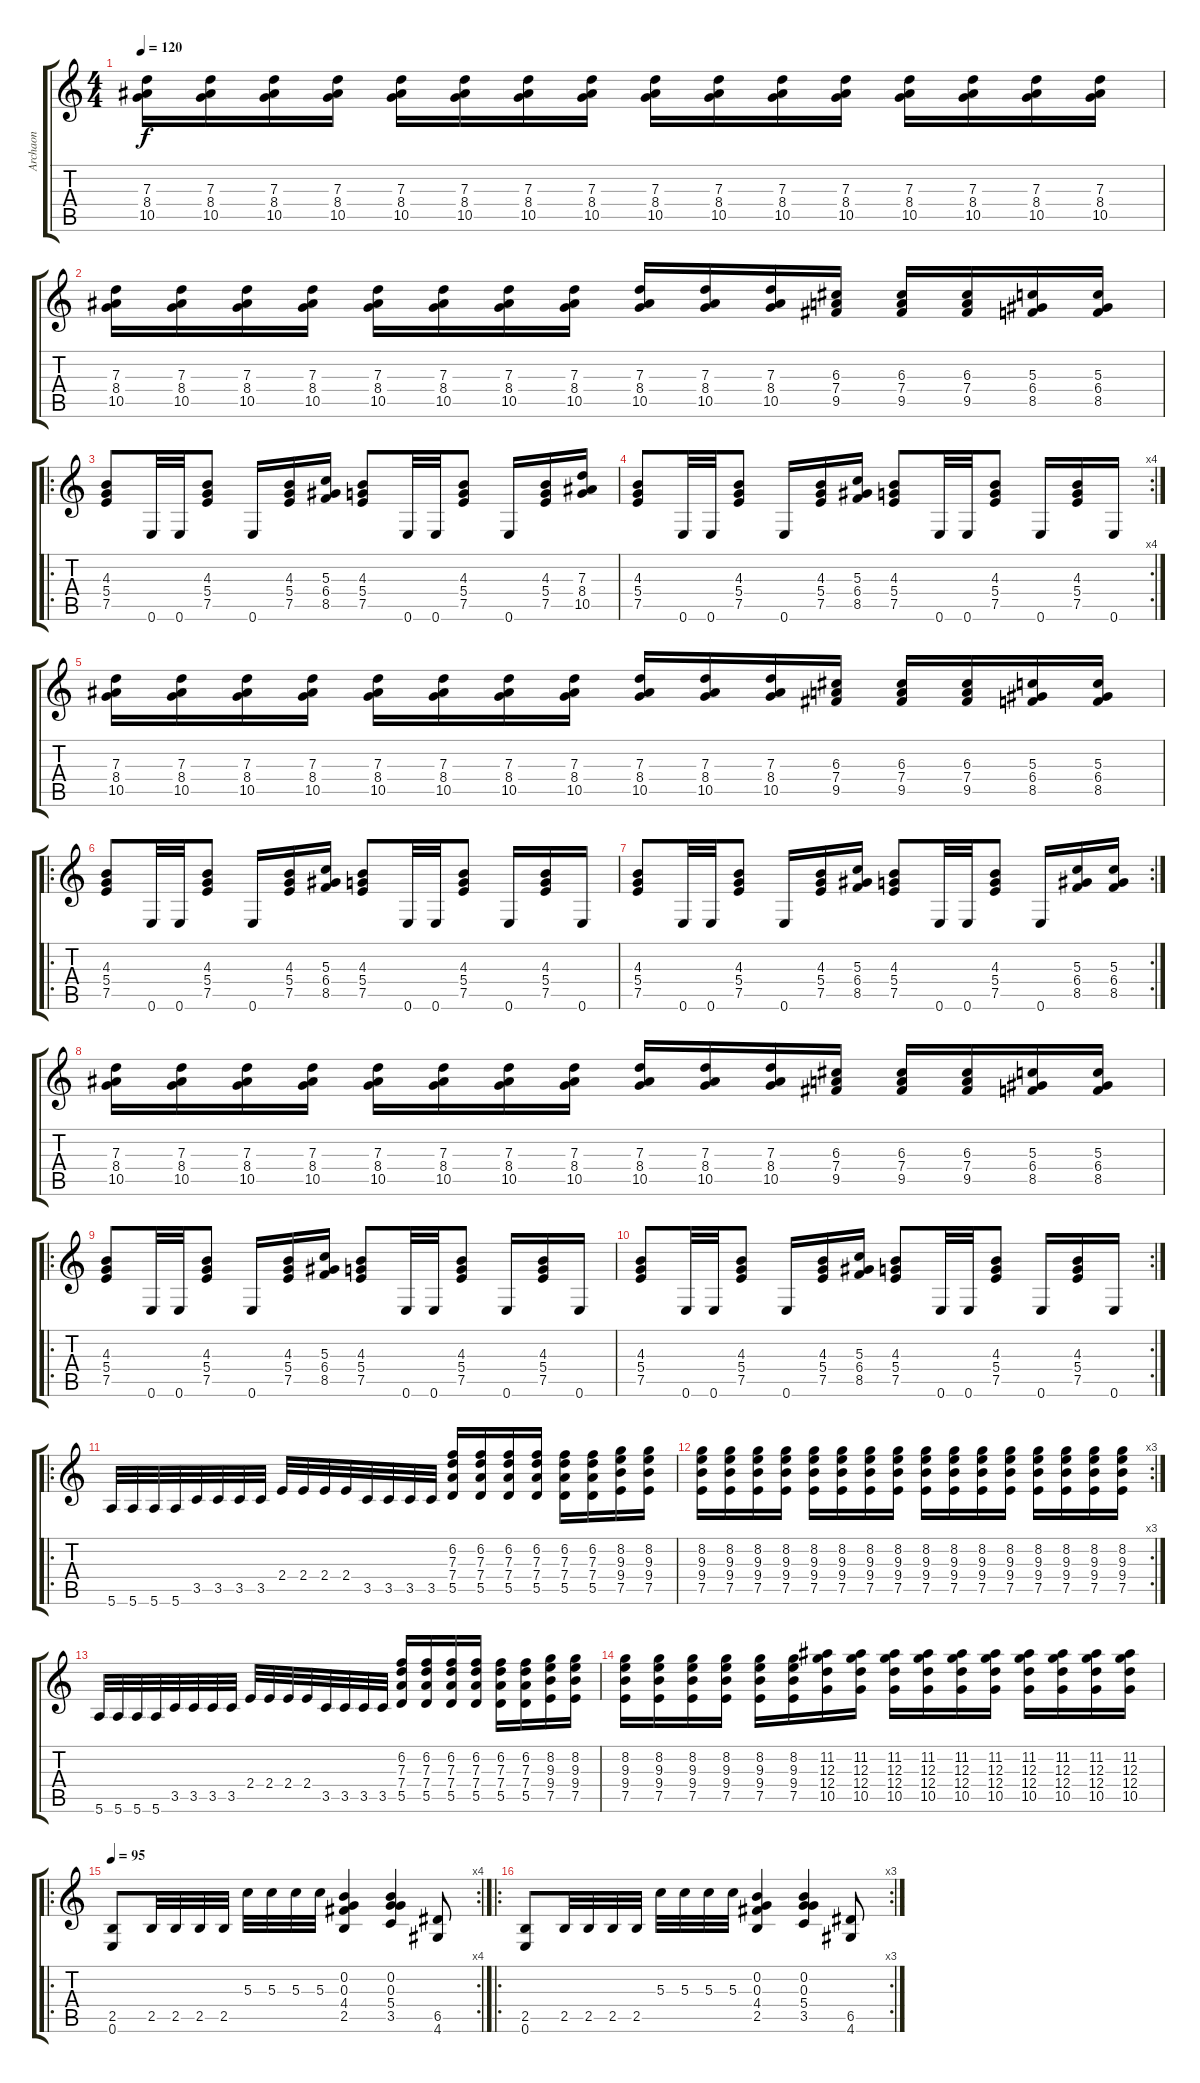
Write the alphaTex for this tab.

\track ("Archaon" "Archaon") {instrument distortionguitar}
\staff {score tabs}
\tuning (E4 B3 G3 D3 A2 E2) {hide}
\ts (4 4)
\tempo 120
\clef g2
\ks c
(7.3 8.4 10.5).16{dy f} (7.3 8.4 10.5).16 (7.3 8.4 10.5).16 (7.3 8.4 10.5).16 (7.3 8.4 10.5).16 (7.3 8.4 10.5).16 (7.3 8.4 10.5).16 (7.3 8.4 10.5).16 (7.3 8.4 10.5).16 (7.3 8.4 10.5).16 (7.3 8.4 10.5).16 (7.3 8.4 10.5).16 (7.3 8.4 10.5).16 (7.3 8.4 10.5).16 (7.3 8.4 10.5).16 (7.3 8.4 10.5).16 |
(7.3 8.4 10.5).16 (7.3 8.4 10.5).16 (7.3 8.4 10.5).16 (7.3 8.4 10.5).16 (7.3 8.4 10.5).16 (7.3 8.4 10.5).16 (7.3 8.4 10.5).16 (7.3 8.4 10.5).16 (7.3 8.4 10.5).16 (7.3 8.4 10.5).16 (7.3 8.4 10.5).16 (6.3 7.4 9.5).16 (6.3 7.4 9.5).16 (6.3 7.4 9.5).16 (5.3 6.4 8.5).16 (5.3 6.4 8.5).16 |
\ro
(4.3 5.4 7.5).8 0.6.32 0.6.32 (4.3 5.4 7.5).8 0.6.16 (4.3 5.4 7.5).16 (5.3 6.4 8.5).16 (4.3 5.4 7.5).8 0.6.32 0.6.32 (4.3 5.4 7.5).8 0.6.16 (4.3 5.4 7.5).16 (7.3 8.4 10.5).16 |
\rc 4
(4.3 5.4 7.5).8 0.6.32 0.6.32 (4.3 5.4 7.5).8 0.6.16 (4.3 5.4 7.5).16 (5.3 6.4 8.5).16 (4.3 5.4 7.5).8 0.6.32 0.6.32 (4.3 5.4 7.5).8 0.6.16 (4.3 5.4 7.5).16 0.6.16 |
(7.3 8.4 10.5).16 (7.3 8.4 10.5).16 (7.3 8.4 10.5).16 (7.3 8.4 10.5).16 (7.3 8.4 10.5).16 (7.3 8.4 10.5).16 (7.3 8.4 10.5).16 (7.3 8.4 10.5).16 (7.3 8.4 10.5).16 (7.3 8.4 10.5).16 (7.3 8.4 10.5).16 (6.3 7.4 9.5).16 (6.3 7.4 9.5).16 (6.3 7.4 9.5).16 (5.3 6.4 8.5).16 (5.3 6.4 8.5).16 |
\ro
(4.3 5.4 7.5).8 0.6.32 0.6.32 (4.3 5.4 7.5).8 0.6.16 (4.3 5.4 7.5).16 (5.3 6.4 8.5).16 (4.3 5.4 7.5).8 0.6.32 0.6.32 (4.3 5.4 7.5).8 0.6.16 (4.3 5.4 7.5).16 0.6.16 |
\rc 2
(4.3 5.4 7.5).8 0.6.32 0.6.32 (4.3 5.4 7.5).8 0.6.16 (4.3 5.4 7.5).16 (5.3 6.4 8.5).16 (4.3 5.4 7.5).8 0.6.32 0.6.32 (4.3 5.4 7.5).8 0.6.16 (5.3 6.4 8.5).16 (5.3 6.4 8.5).16 |
(7.3 8.4 10.5).16 (7.3 8.4 10.5).16 (7.3 8.4 10.5).16 (7.3 8.4 10.5).16 (7.3 8.4 10.5).16 (7.3 8.4 10.5).16 (7.3 8.4 10.5).16 (7.3 8.4 10.5).16 (7.3 8.4 10.5).16 (7.3 8.4 10.5).16 (7.3 8.4 10.5).16 (6.3 7.4 9.5).16 (6.3 7.4 9.5).16 (6.3 7.4 9.5).16 (5.3 6.4 8.5).16 (5.3 6.4 8.5).16 |
\ro
(4.3 5.4 7.5).8 0.6.32 0.6.32 (4.3 5.4 7.5).8 0.6.16 (4.3 5.4 7.5).16 (5.3 6.4 8.5).16 (4.3 5.4 7.5).8 0.6.32 0.6.32 (4.3 5.4 7.5).8 0.6.16 (4.3 5.4 7.5).16 0.6.16 |
\rc 2
(4.3 5.4 7.5).8 0.6.32 0.6.32 (4.3 5.4 7.5).8 0.6.16 (4.3 5.4 7.5).16 (5.3 6.4 8.5).16 (4.3 5.4 7.5).8 0.6.32 0.6.32 (4.3 5.4 7.5).8 0.6.16 (4.3 5.4 7.5).16 0.6.16 |
\ro
5.6.32 5.6.32 5.6.32 5.6.32 3.5.32 3.5.32 3.5.32 3.5.32 2.4.32 2.4.32 2.4.32 2.4.32 3.5.32 3.5.32 3.5.32 3.5.32 (6.2 7.3 7.4 5.5).16 (6.2 7.3 7.4 5.5).16 (6.2 7.3 7.4 5.5).16 (6.2 7.3 7.4 5.5).16 (6.2 7.3 7.4 5.5).16 (6.2 7.3 7.4 5.5).16 (8.2 9.3 9.4 7.5).16 (8.2 9.3 9.4 7.5).16 |
\rc 3
(8.2 9.3 9.4 7.5).16 (8.2 9.3 9.4 7.5).16 (8.2 9.3 9.4 7.5).16 (8.2 9.3 9.4 7.5).16 (8.2 9.3 9.4 7.5).16 (8.2 9.3 9.4 7.5).16 (8.2 9.3 9.4 7.5).16 (8.2 9.3 9.4 7.5).16 (8.2 9.3 9.4 7.5).16 (8.2 9.3 9.4 7.5).16 (8.2 9.3 9.4 7.5).16 (8.2 9.3 9.4 7.5).16 (8.2 9.3 9.4 7.5).16 (8.2 9.3 9.4 7.5).16 (8.2 9.3 9.4 7.5).16 (8.2 9.3 9.4 7.5).16 |
5.6.32 5.6.32 5.6.32 5.6.32 3.5.32 3.5.32 3.5.32 3.5.32 2.4.32 2.4.32 2.4.32 2.4.32 3.5.32 3.5.32 3.5.32 3.5.32 (6.2 7.3 7.4 5.5).16 (6.2 7.3 7.4 5.5).16 (6.2 7.3 7.4 5.5).16 (6.2 7.3 7.4 5.5).16 (6.2 7.3 7.4 5.5).16 (6.2 7.3 7.4 5.5).16 (8.2 9.3 9.4 7.5).16 (8.2 9.3 9.4 7.5).16 |
(8.2 9.3 9.4 7.5).16 (8.2 9.3 9.4 7.5).16 (8.2 9.3 9.4 7.5).16 (8.2 9.3 9.4 7.5).16 (8.2 9.3 9.4 7.5).16 (8.2 9.3 9.4 7.5).16 (11.2 12.3 12.4 10.5).16 (11.2 12.3 12.4 10.5).16 (11.2 12.3 12.4 10.5).16 (11.2 12.3 12.4 10.5).16 (11.2 12.3 12.4 10.5).16 (11.2 12.3 12.4 10.5).16 (11.2 12.3 12.4 10.5).16 (11.2 12.3 12.4 10.5).16 (11.2 12.3 12.4 10.5).16 (11.2 12.3 12.4 10.5).16 |
\ro
\rc 4
\tempo 95
(2.5 0.6).8 2.5.32 2.5.32 2.5.32 2.5.32 5.3.32 5.3.32 5.3.32 5.3.32 (0.2 0.3 4.4 2.5).4 (0.2 0.3 5.4 3.5).4 (6.5 4.6).8 |
\ro
\rc 3
(2.5 0.6).8 2.5.32 2.5.32 2.5.32 2.5.32 5.3.32 5.3.32 5.3.32 5.3.32 (0.2 0.3 4.4 2.5).4 (0.2 0.3 5.4 3.5).4 (6.5 4.6).8
